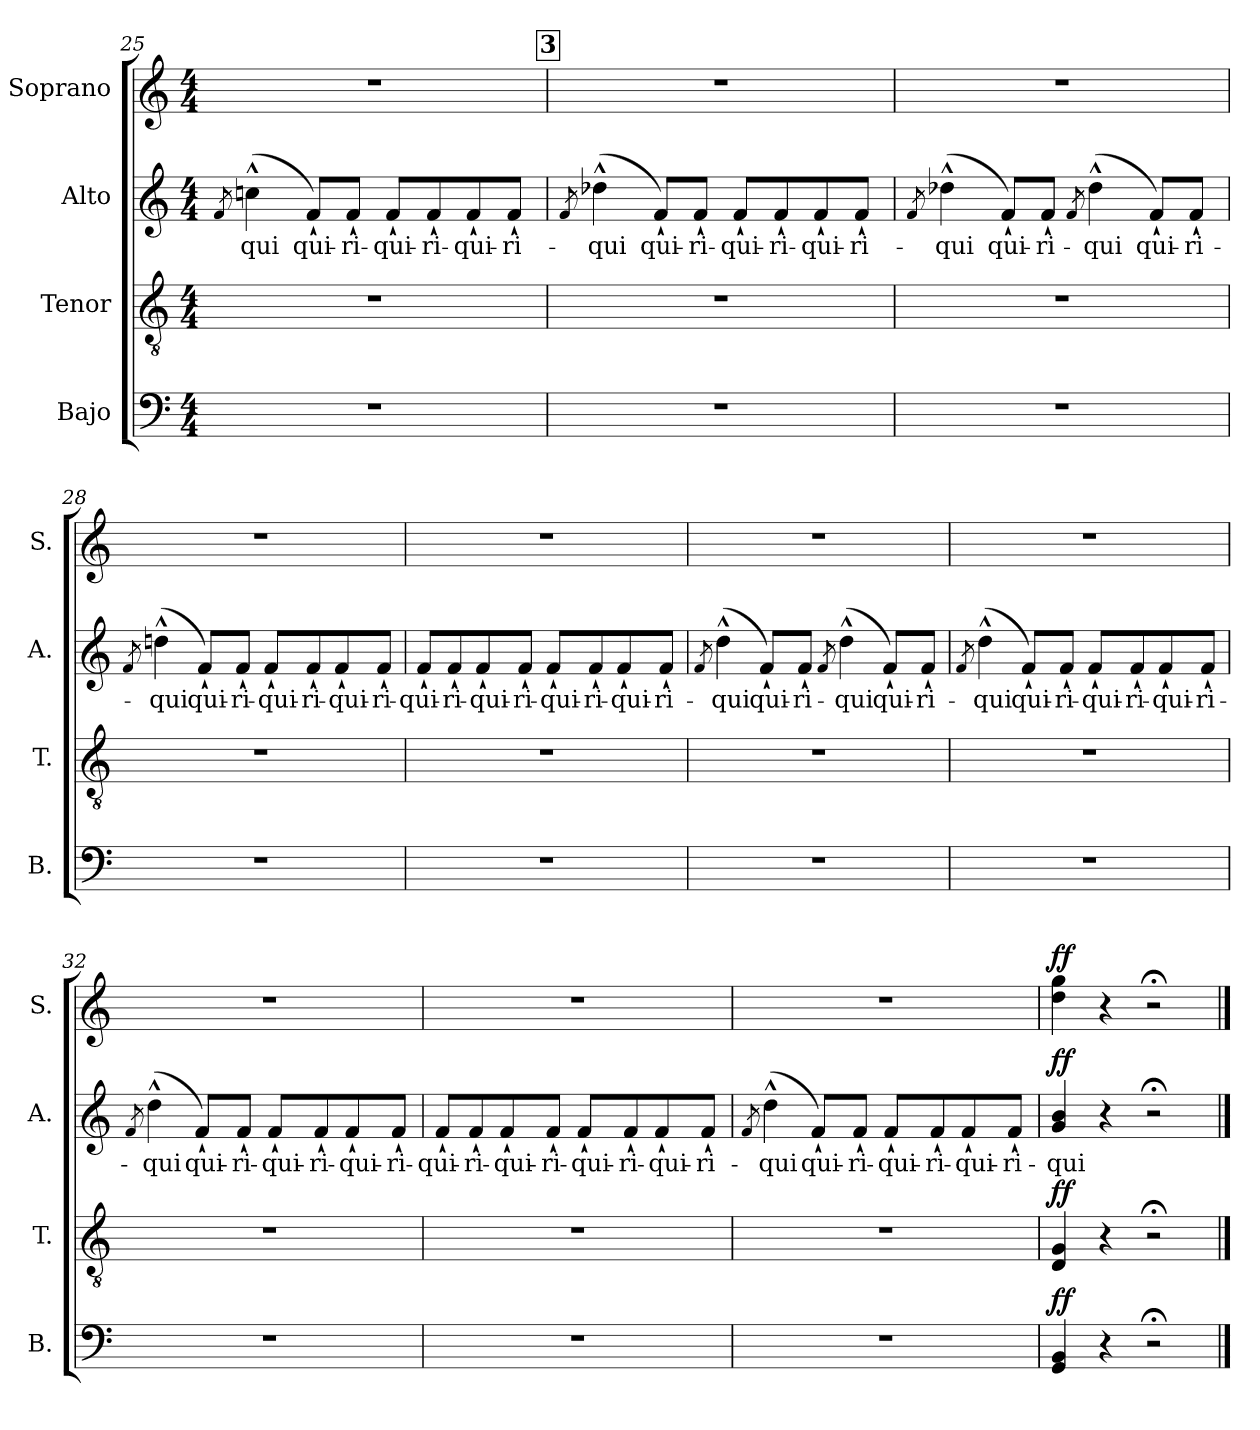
**kern	**dynam	**kern	**dynam	**kern	**text	**dynam	**kern	**dynam
*part4	*part4	*part3	*part3	*part2	*part2	*part2	*part1	*part1
*staff4	*staff4	*staff3	*staff3	*staff2	*staff2	*staff2	*staff1	*staff1
*I"Bajo	*	*I"Tenor	*	*I"Alto	*	*	*I"Soprano	*
*I'B.	*	*I'T.	*	*I'A.	*	*	*I'S.	*
*clefF4	*	*clefGv2	*	*clefG2	*	*	*clefG2	*
*k[]	*	*k[]	*	*k[]	*	*	*k[]	*
*M4/4	*	*M4/4	*	*M4/4	*	*	*M4/4	*
=25	=25	=25	=25	=25	=25	=25	=25	=25
.	.	.	.	8qf/	.	.	.	.
!	!	!	!	!	!LO:LY:b	!	!	!
1r	.	1r	.	(>4ccn^^\	-qui	.	1r	.
!	!	!	!	!	!LO:LY:b	!	!	!
.	.	.	.	8f`/L)	qui-	.	.	.
!	!	!	!	!	!LO:LY:b	!	!	!
.	.	.	.	8f`/J	-ri-	.	.	.
!	!	!	!	!	!LO:LY:b	!	!	!
.	.	.	.	8f`/L	-qui-	.	.	.
!	!	!	!	!	!LO:LY:b	!	!	!
.	.	.	.	8f`/	-ri-	.	.	.
!	!	!	!	!	!LO:LY:b	!	!	!
.	.	.	.	8f`/	-qui-	.	.	.
!	!	!	!	!	!LO:LY:b	!	!	!
.	.	.	.	8f`/J	-ri-	.	.	.
!!LO:REH:place=s1:a:B:fs=14:t=3
=26	=26	=26	=26	=26	=26	=26	=26	=26
.	.	.	.	8qf/	.	.	.	.
!	!	!	!	!	!LO:LY:b	!	!	!
1r	.	1r	.	(>4dd-X^^\	-qui	.	1r	.
!	!	!	!	!	!LO:LY:b	!	!	!
.	.	.	.	8f`/L)	qui-	.	.	.
!	!	!	!	!	!LO:LY:b	!	!	!
.	.	.	.	8f`/J	-ri-	.	.	.
!	!	!	!	!	!LO:LY:b	!	!	!
.	.	.	.	8f`/L	-qui-	.	.	.
!	!	!	!	!	!LO:LY:b	!	!	!
.	.	.	.	8f`/	-ri-	.	.	.
!	!	!	!	!	!LO:LY:b	!	!	!
.	.	.	.	8f`/	-qui-	.	.	.
!	!	!	!	!	!LO:LY:b	!	!	!
.	.	.	.	8f`/J	-ri-	.	.	.
=27	=27	=27	=27	=27	=27	=27	=27	=27
.	.	.	.	8qf/	.	.	.	.
!	!	!	!	!	!LO:LY:b	!	!	!
1r	.	1r	.	(>4dd-X^^\	-qui	.	1r	.
!	!	!	!	!	!LO:LY:b	!	!	!
.	.	.	.	8f`/L)	qui-	.	.	.
!	!	!	!	!	!LO:LY:b	!	!	!
.	.	.	.	8f`/J	-ri-	.	.	.
.	.	.	.	8qf/	.	.	.	.
!	!	!	!	!	!LO:LY:b	!	!	!
.	.	.	.	(>4dd-^^\	-qui	.	.	.
!	!	!	!	!	!LO:LY:b	!	!	!
.	.	.	.	8f`/L)	qui-	.	.	.
!	!	!	!	!	!LO:LY:b	!	!	!
.	.	.	.	8f`/J	-ri-	.	.	.
!!LO:LB:g=z
=28	=28	=28	=28	=28	=28	=28	=28	=28
.	.	.	.	8qf/	.	.	.	.
!	!	!	!	!	!LO:LY:b	!	!	!
1r	.	1r	.	(>4ddn^^\	-qui	.	1r	.
!	!	!	!	!	!LO:LY:b	!	!	!
.	.	.	.	8f`/L)	qui-	.	.	.
!	!	!	!	!	!LO:LY:b	!	!	!
.	.	.	.	8f`/J	-ri-	.	.	.
!	!	!	!	!	!LO:LY:b	!	!	!
.	.	.	.	8f`/L	-qui-	.	.	.
!	!	!	!	!	!LO:LY:b	!	!	!
.	.	.	.	8f`/	-ri-	.	.	.
!	!	!	!	!	!LO:LY:b	!	!	!
.	.	.	.	8f`/	-qui-	.	.	.
!	!	!	!	!	!LO:LY:b	!	!	!
.	.	.	.	8f`/J	-ri-	.	.	.
=29	=29	=29	=29	=29	=29	=29	=29	=29
!	!	!	!	!	!LO:LY:b	!	!	!
1r	.	1r	.	8f`/L	-qui-	.	1r	.
!	!	!	!	!	!LO:LY:b	!	!	!
.	.	.	.	8f`/	-ri-	.	.	.
!	!	!	!	!	!LO:LY:b	!	!	!
.	.	.	.	8f`/	-qui-	.	.	.
!	!	!	!	!	!LO:LY:b	!	!	!
.	.	.	.	8f`/J	-ri-	.	.	.
!	!	!	!	!	!LO:LY:b	!	!	!
.	.	.	.	8f`/L	-qui-	.	.	.
!	!	!	!	!	!LO:LY:b	!	!	!
.	.	.	.	8f`/	-ri-	.	.	.
!	!	!	!	!	!LO:LY:b	!	!	!
.	.	.	.	8f`/	-qui-	.	.	.
!	!	!	!	!	!LO:LY:b	!	!	!
.	.	.	.	8f`/J	-ri-	.	.	.
=30	=30	=30	=30	=30	=30	=30	=30	=30
.	.	.	.	8qf/	.	.	.	.
!	!	!	!	!	!LO:LY:b	!	!	!
1r	.	1r	.	(>4dd^^\	-qui	.	1r	.
!	!	!	!	!	!LO:LY:b	!	!	!
.	.	.	.	8f`/L)	qui-	.	.	.
!	!	!	!	!	!LO:LY:b	!	!	!
.	.	.	.	8f`/J	-ri-	.	.	.
.	.	.	.	8qf/	.	.	.	.
!	!	!	!	!	!LO:LY:b	!	!	!
.	.	.	.	(>4dd^^\	-qui	.	.	.
!	!	!	!	!	!LO:LY:b	!	!	!
.	.	.	.	8f`/L)	qui-	.	.	.
!	!	!	!	!	!LO:LY:b	!	!	!
.	.	.	.	8f`/J	-ri-	.	.	.
=31	=31	=31	=31	=31	=31	=31	=31	=31
.	.	.	.	8qf/	.	.	.	.
!	!	!	!	!	!LO:LY:b	!	!	!
1r	.	1r	.	(>4dd^^\	-qui	.	1r	.
!	!	!	!	!	!LO:LY:b	!	!	!
.	.	.	.	8f`/L)	qui-	.	.	.
!	!	!	!	!	!LO:LY:b	!	!	!
.	.	.	.	8f`/J	-ri-	.	.	.
!	!	!	!	!	!LO:LY:b	!	!	!
.	.	.	.	8f`/L	-qui-	.	.	.
!	!	!	!	!	!LO:LY:b	!	!	!
.	.	.	.	8f`/	-ri-	.	.	.
!	!	!	!	!	!LO:LY:b	!	!	!
.	.	.	.	8f`/	-qui-	.	.	.
!	!	!	!	!	!LO:LY:b	!	!	!
.	.	.	.	8f`/J	-ri-	.	.	.
!!LO:LB:g=z
=32	=32	=32	=32	=32	=32	=32	=32	=32
.	.	.	.	8qf/	.	.	.	.
!	!	!	!	!	!LO:LY:b	!	!	!
1r	.	1r	.	(>4dd^^\	-qui	.	1r	.
!	!	!	!	!	!LO:LY:b	!	!	!
.	.	.	.	8f`/L)	qui-	.	.	.
!	!	!	!	!	!LO:LY:b	!	!	!
.	.	.	.	8f`/J	-ri-	.	.	.
!	!	!	!	!	!LO:LY:b	!	!	!
.	.	.	.	8f`/L	-qui-	.	.	.
!	!	!	!	!	!LO:LY:b	!	!	!
.	.	.	.	8f`/	-ri-	.	.	.
!	!	!	!	!	!LO:LY:b	!	!	!
.	.	.	.	8f`/	-qui-	.	.	.
!	!	!	!	!	!LO:LY:b	!	!	!
.	.	.	.	8f`/J	-ri-	.	.	.
=33	=33	=33	=33	=33	=33	=33	=33	=33
!	!	!	!	!	!LO:LY:b	!	!	!
1r	.	1r	.	8f`/L	-qui-	.	1r	.
!	!	!	!	!	!LO:LY:b	!	!	!
.	.	.	.	8f`/	-ri-	.	.	.
!	!	!	!	!	!LO:LY:b	!	!	!
.	.	.	.	8f`/	-qui-	.	.	.
!	!	!	!	!	!LO:LY:b	!	!	!
.	.	.	.	8f`/J	-ri-	.	.	.
!	!	!	!	!	!LO:LY:b	!	!	!
.	.	.	.	8f`/L	-qui-	.	.	.
!	!	!	!	!	!LO:LY:b	!	!	!
.	.	.	.	8f`/	-ri-	.	.	.
!	!	!	!	!	!LO:LY:b	!	!	!
.	.	.	.	8f`/	-qui-	.	.	.
!	!	!	!	!	!LO:LY:b	!	!	!
.	.	.	.	8f`/J	-ri-	.	.	.
=34	=34	=34	=34	=34	=34	=34	=34	=34
.	.	.	.	8qf/	.	.	.	.
!	!	!	!	!	!LO:LY:b	!	!	!
1r	.	1r	.	(>4dd^^\	-qui	.	1r	.
!	!	!	!	!	!LO:LY:b	!	!	!
.	.	.	.	8f`/L)	qui-	.	.	.
!	!	!	!	!	!LO:LY:b	!	!	!
.	.	.	.	8f`/J	-ri-	.	.	.
!	!	!	!	!	!LO:LY:b	!	!	!
.	.	.	.	8f`/L	-qui-	.	.	.
!	!	!	!	!	!LO:LY:b	!	!	!
.	.	.	.	8f`/	-ri-	.	.	.
!	!	!	!	!	!LO:LY:b	!	!	!
.	.	.	.	8f`/	-qui-	.	.	.
!	!	!	!	!	!LO:LY:b	!	!	!
.	.	.	.	8f`/J	-ri-	.	.	.
=35	=35	=35	=35	=35	=35	=35	=35	=35
!	!LO:DY:a	!	!LO:DY:a	!	!LO:LY:b	!LO:DY:a	!	!LO:DY:a
4GG/ 4BB/	ff	4D/ 4G/	ff	4g/ 4b/	-qui	ff	4dd\ 4gg\	ff
4r	.	4r	.	4r	.	.	4r	.
2r;<	.	2r;<	.	2r;<	.	.	2r;<	.
==	==	==	==	==	==	==	==	==
*-	*-	*-	*-	*-	*-	*-	*-	*-
